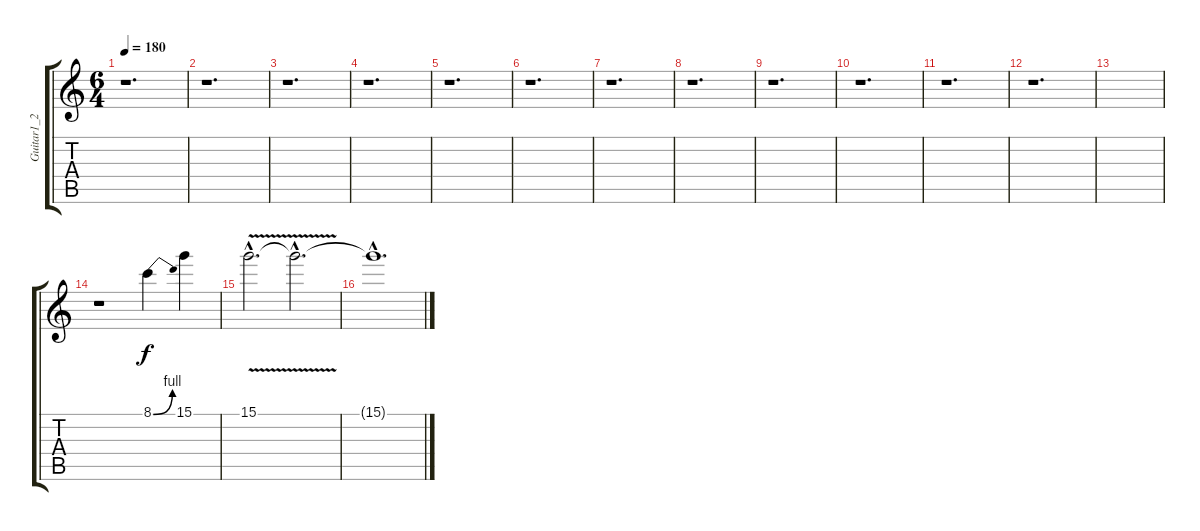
\track ("Guitar1_2" "Guitar1_2") {instrument overdrivenguitar}
\staff {score tabs}
\tuning (E4 B3 G3 D3 A2 E2) {hide}
\ts (6 4)
\tempo 180
\clef g2
\ks c
r.1{d dy f} |
r.1{d} |
r.1{d} |
r.1{d} |
r.1{d} |
r.1{d} |
r.1{d} |
r.1{d} |
r.1{d} |
r.1{d} |
r.1{d} |
r.1{d} |
|
r.1 8.1{be (bend 0 0 60 4)}.4 15.1.4 |
15.1{v hac}.2{d} 15.1{hac t}.2{d} |
15.1{hac t}.1{d}
